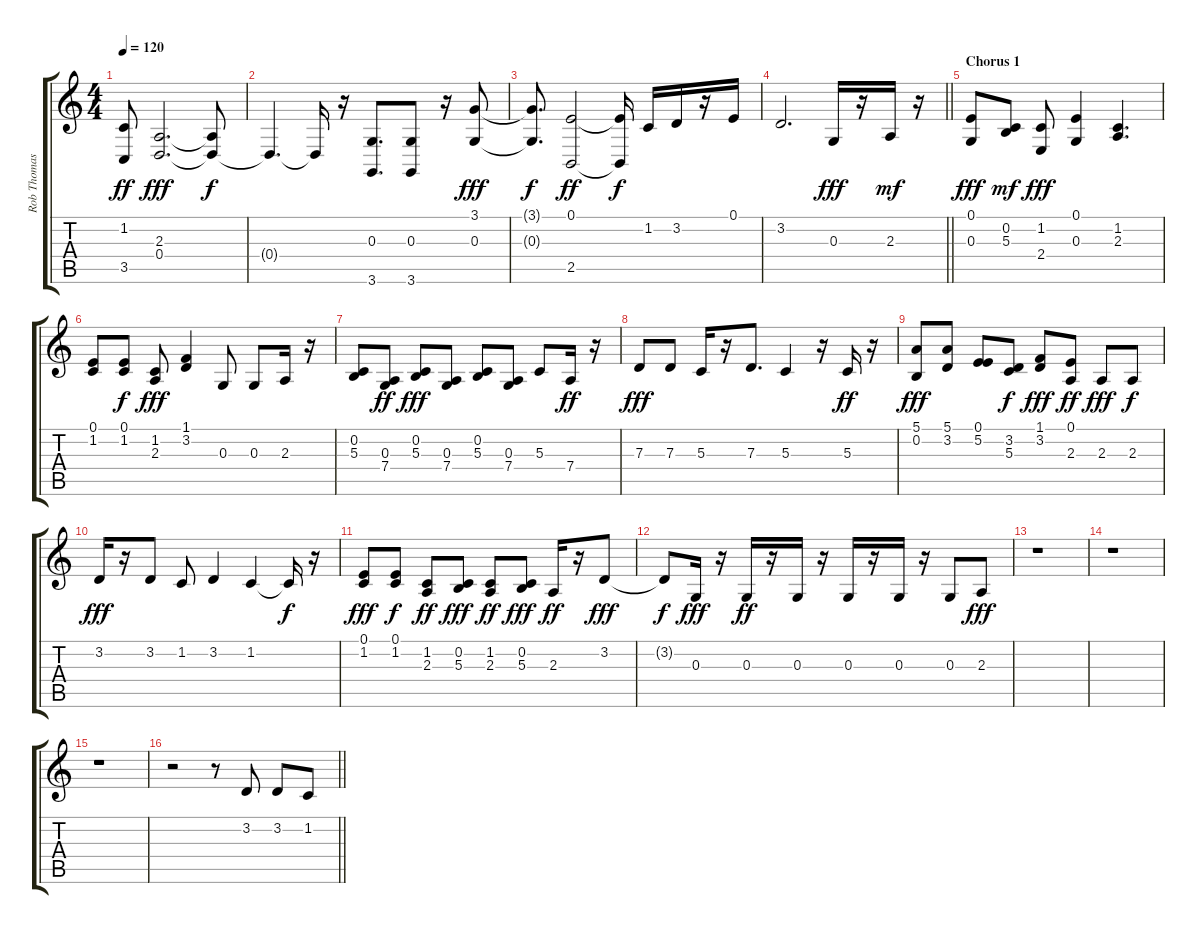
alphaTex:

\track ("Rob Thomas" "Rob Thomas") {instrument synthbrass1}
\staff {score tabs}
\tuning (E4 B3 G3 D3 A2 E2) {hide}
\ts (4 4)
\tempo 120
\clef g2
\ks c
(1.2 3.5).8{dy ff} (2.3 0.4).2{d dy fff} (2.3{t} 0.4{t}).8{dy f} |
0.4{t}.4{d} 0.4{t}.16 r.16 (0.3 3.6).8{d} (0.3 3.6).8 r.16 (3.1 0.3).8{dy fff} |
(3.1{t} 0.3{t}).8{d dy f} (0.1 2.5).2{dy ff} (0.1{t} 2.5{t}).16{dy f} 1.2.16 3.2.16 r.16 0.1.16 |
\barLineRight lightlight
3.2.2{d} 0.3.16{dy fff} r.16 2.3.16{dy mf} r.16 |
\section ("" "Chorus 1")
(0.1 0.3).8{dy fff} (0.2 5.3).8{dy mf} (1.2 2.4).8{dy fff} (0.1 0.3).4 (1.2 2.3).4{d} |
(0.1 1.2).8 (0.1 1.2).8{dy f} (1.2 2.3).8{dy fff} (1.1 3.2).4 0.3.8 0.3.8 2.3.16 r.16 |
(0.2 5.3).8 (0.3 7.4).8{dy ff} (0.2 5.3).8{dy fff} (0.3 7.4).8 (0.2 5.3).8 (0.3 7.4).8 5.3.8 7.4.16{dy ff} r.16 |
7.3.8{dy fff} 7.3.8 5.3.16 r.16 7.3.8{d} 5.3.4 r.16 5.3.16{dy ff} r.16 |
(5.1 0.2).8{dy fff} (5.1 3.2).8 (0.1 5.2).8 (3.2 5.3).8{dy f} (1.1 3.2).8{dy fff} (0.1 2.3).8{dy ff} 2.3.8{dy fff} 2.3.8{dy f} |
3.2.16{dy fff} r.16 3.2.8 1.2.8 3.2.4 1.2.4 1.2{t}.16{dy f} r.16 |
(0.1 1.2).8{dy fff} (0.1 1.2).8{dy f} (1.2 2.3).8{dy ff} (0.2 5.3).8{dy fff} (1.2 2.3).8{dy ff} (0.2 5.3).8{dy fff} 2.3.16{dy ff} r.16 3.2.8{dy fff} |
3.2{t}.8{dy f} 0.3.16{dy fff} r.16 0.3.16{dy ff} r.16 0.3.16 r.16 0.3.16 r.16 0.3.16 r.16 0.3.8 2.3.8{dy fff} |
r.1 |
r.1 |
r.1 |
\barLineRight lightlight
r.2 r.8 3.2.8 3.2.8 1.2.8
